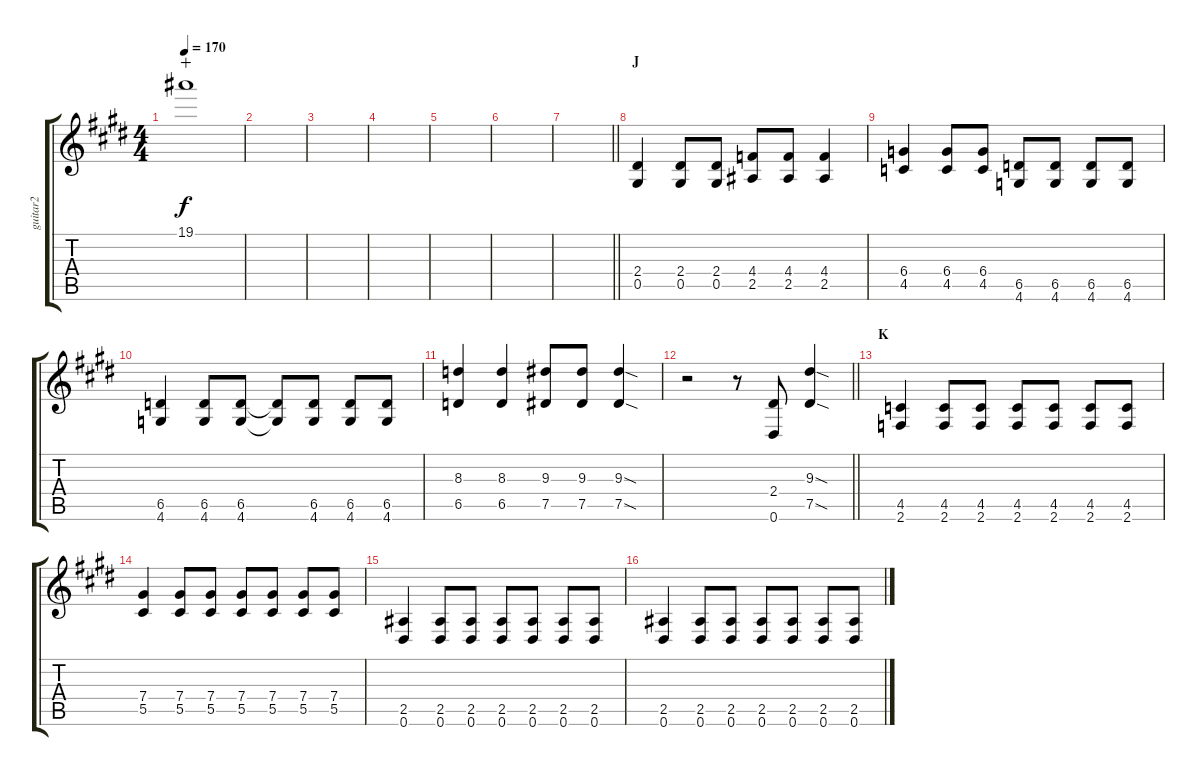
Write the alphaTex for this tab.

\track ("guitar2" "guitar2") {instrument distortionguitar}
\staff {score tabs}
\tuning (Eb4 Bb3 Gb3 Db3 Ab2 Eb2) {hide}
\ts (4 4)
\tempo 170
\clef g2
\ks e
19.1{t}.1{dy f wahc} |
|
|
|
|
|
\barLineRight lightlight
|
\section ("" "J")
(2.4 0.5).4 (2.4 0.5).8 (2.4 0.5).8 (4.4 2.5).8 (4.4 2.5).8 (4.4 2.5).4 |
(6.4 4.5).4 (6.4 4.5).8 (6.4 4.5).8 (6.5 4.6).8 (6.5 4.6).8 (6.5 4.6).8 (6.5 4.6).8 |
(6.5 4.6).4 (6.5 4.6).8 (6.5 4.6).8 (6.5{t} 4.6{t}).8 (6.5 4.6).8 (6.5 4.6).8 (6.5 4.6).8 |
(8.3 6.5).4 (8.3 6.5).4 (9.3 7.5).8 (9.3 7.5).8 (9.3{sod} 7.5{sod}).4 |
\barLineRight lightlight
r.2 r.8 (2.4 0.6).8 (9.3{sod} 7.5{sod}).4 |
\section ("" "K")
(4.5 2.6).4 (4.5 2.6).8 (4.5 2.6).8 (4.5 2.6).8 (4.5 2.6).8 (4.5 2.6).8 (4.5 2.6).8 |
(7.4 5.5).4 (7.4 5.5).8 (7.4 5.5).8 (7.4 5.5).8 (7.4 5.5).8 (7.4 5.5).8 (7.4 5.5).8 |
(2.5 0.6).4 (2.5 0.6).8 (2.5 0.6).8 (2.5 0.6).8 (2.5 0.6).8 (2.5 0.6).8 (2.5 0.6).8 |
(2.5 0.6).4 (2.5 0.6).8 (2.5 0.6).8 (2.5 0.6).8 (2.5 0.6).8 (2.5 0.6).8 (2.5 0.6).8
